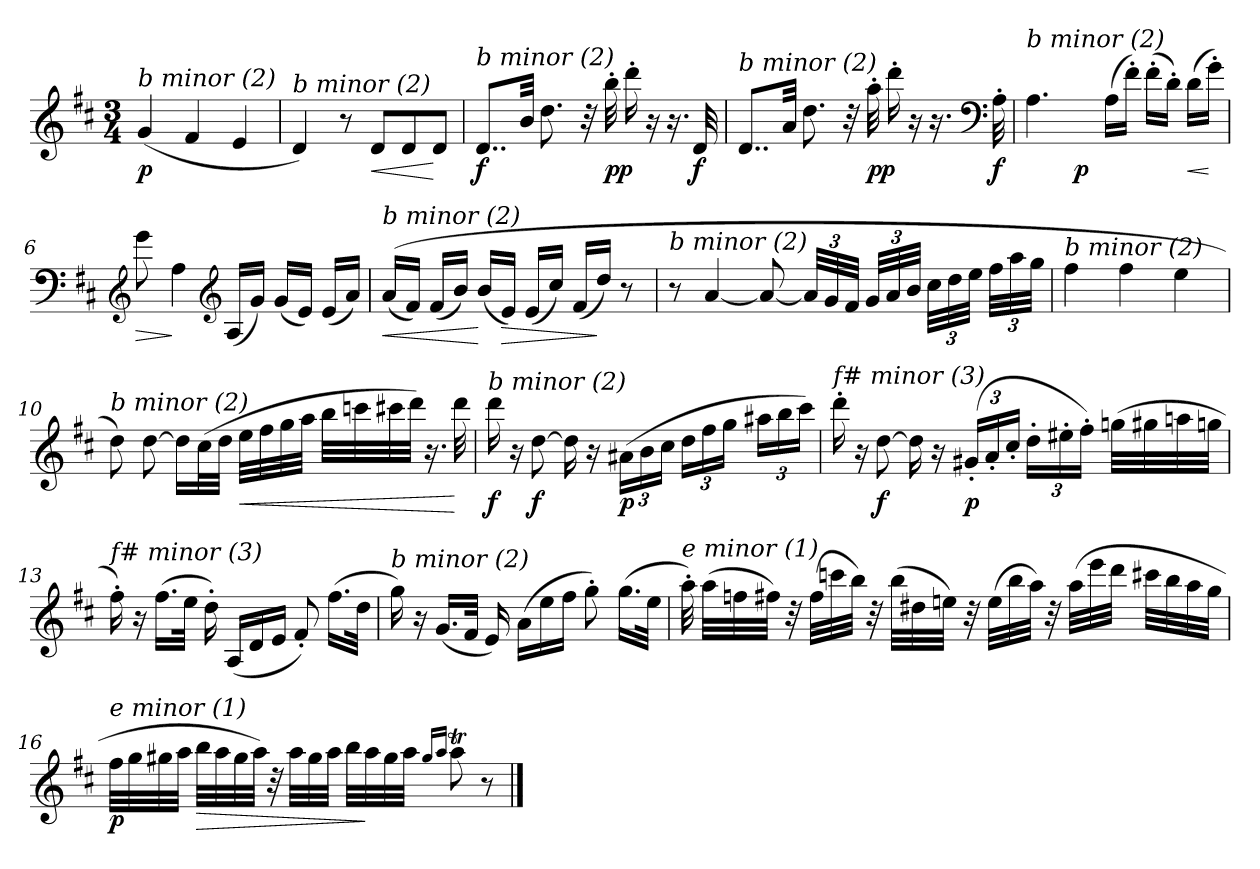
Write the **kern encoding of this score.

**kern	**dynam
*part1	*part1
*staff1	*staff1
*clefG2	*
*k[f#c#]	*
*D:	*
*M3/4	*
=1	=1
!LO:TX:i:t=b minor (2)	!
!	!LO:DY:b
(<4g/	p
4f#/	.
4e/	.
=2	=2
!LO:TX:i:t=b minor (2)	!
4d/)	.
8r	.
!	!LO:HP:b
8d/L	<
8d/	.
8d/J	[
=3	=3
!LO:TX:i:t=b minor (2)	!
!	!LO:DY:b
8..d/L	f
32b/Jkk	.
8.dd\	.
32r	.
!	!LO:DY:b
32bb'>\	pp
16ddd'>\	.
16r	.
16.r	.
!	!LO:DY:b
32d/	f
=4	=4
!LO:TX:i:t=b minor (2)	!
8..d/L	.
32a/Jkk	.
8.dd\	.
32r	.
!	!LO:DY:b
32aa'>\	pp
16ddd'>\	.
16r	.
16.r	.
*clefF4	*
!	!LO:DY:b
32A'>\	f
!!LO:LB:g=z
=5	=5
*^	*
!LO:TX:i:t=b minor (2)	!	!
4.A\	4ryy	.
!	!	!LO:DY:b
.	2ryy	p
(>16A\LL	.	.
16f#'>\JJ)	.	.
(>16f#'>\LL	.	.
16d'>\JJ)	.	.
!	!	!LO:HP:b
(>16d\LL	.	<
16g'>\JJ)	.	[
=6	=6	=6
!LO:TX:i:t=b minor (2)	!	!
!	!	!LO:HP:b
*v	*v	*
8g\	>
4A\	]
*clefG2	*
(<16A/LL	.
16g/JJ)	.
(<16g/LL	.
16e/JJ)	.
(<16e/LL	.
16a/JJ)	.
=7	=7
!LO:TX:i:t=b minor (2)	!
!	!LO:HP:b
(>(<16a/LL	<
16f#/JJ)	.
(<16f#/LL	.
16b/JJ)	.
(<16b/LL	[
!	!LO:HP:b
16e/JJ)	>
(<16e/LL	.
16cc#/JJ)	.
(<16f#/LL	.
16dd/JJ)	]
8r	.
!!LO:LB:g=z
=8	=8
!LO:TX:i:t=b minor (2)	!
8r	.
[4a/	.
8a/_	.
48a/LLL]	.
48g/	.
48f#/JJJ	.
48g/LLL	.
48a/	.
48b/JJJ	.
48cc#\LLL	.
48dd\	.
48ee\JJJ	.
48ff#\LLL	.
48aa\	.
48gg\JJJ	.
=9	=9
!LO:TX:i:t=b minor (2)	!
4ff#\	.
4ff#\	.
4ee\	.
=10	=10
!LO:TX:i:t=b minor (2)	!
8dd\)	.
[8dd\	.
16dd\LL]	.
(>32cc#\L	.
32dd\JJJ	.
!	!LO:HP:b
32ee\LLL	<
32ff#\	.
32gg\	.
32aa\JJJ	.
32bb\LLL	.
32cccn\	.
32ccc#X\	.
32ddd\JJJ)	.
16.r	.
32ddd\	[
!!LO:LB:g=z
=11	=11
!LO:TX:i:t=b minor (2)	!
!	!LO:DY:b
16ddd\	f
16r	.
!	!LO:DY:b
[8dd\	f
16dd\]	.
16r	.
!	!LO:DY:b
(>24a#X\LL	p
24b\	.
24cc#\JJ	.
24dd\LL	.
24ff#\	.
24gg\JJ	.
24aa#X\LL	.
24bb\	.
24ccc#\JJ)	.
!!LO:LB:g=z
=12	=12
!LO:TX:i:t=f# minor (3)	!
16ddd'>\	.
16r	.
!	!LO:DY:b
[8dd\	f
16dd\]	.
16r	.
!	!LO:DY:b
(>24g#X'</LL	p
24a'</	.
24cc#'</JJ	.
24dd'>\LL	.
24ee#X'>\	.
24ff#'>\JJ)	.
(>32ggn\LLL	.
32gg#X\	.
32aan\	.
32ggn\JJJ	.
=13	=13
!LO:TX:i:t=f# minor (3)	!
16ff#'>\)	.
16r	.
(>16.ff#\LL	.
32ee\JJk	.
16dd'>\)	.
(<16A/LL	.
16d/	.
16e/JJ	.
8f#'</)	.
(>16.ff#\LL	.
32dd\JJk	.
=14	=14
!LO:TX:i:t=b minor (2)	!
16gg\)	.
16r	.
(<16.g/LL	.
32f#/JJk	.
16e/)	.
(>16a\LL	.
16ee\	.
16ff#\JJ	.
8gg'>\)	.
(>16.gg\LL	.
32ee\JJk	.
!!LO:LB:g=z
=15	=15
!LO:TX:i:t=e minor (1)	!
32aa'>\)	.
(>32aa\LLL	.
32ffni\	.
32ff#\JJJ)	.
32r	.
(>32ff#\LLL	.
32cccn\	.
32bb\JJJ)	.
32r	.
(>32bb\LLL	.
32dd#X\	.
32een\JJJ)	.
32r	.
(>32ee\LLL	.
32bb\	.
32aa\JJJ)	.
32r	.
(>32aa\LLL	.
32eee\	.
32ddd\JJJ	.
32ccc#X\LLL	.
32bb\	.
32aa\	.
32gg\JJJ	.
!!LO:LB:g=z
=16	=16
!LO:TX:i:t=e minor (1)	!
!	!LO:DY:b
32ff#\LLL	p
32gg\	.
32gg#X\	.
32aa\JJJ	.
!	!LO:HP:b
32bb\LLL	>
32aa\	.
32gg#\	.
32aa\JJJ)	.
32r	.
32aa\LLL	.
32gg#\	.
32aa\JJJ	.
32bb\LLL	.
32aa\	]
32gg#\	.
32aa\JJJ	.
16qgg#/LL	.
16qaa/JJ	.
8aaT\	.
8r	.
==	==
*-	*-
